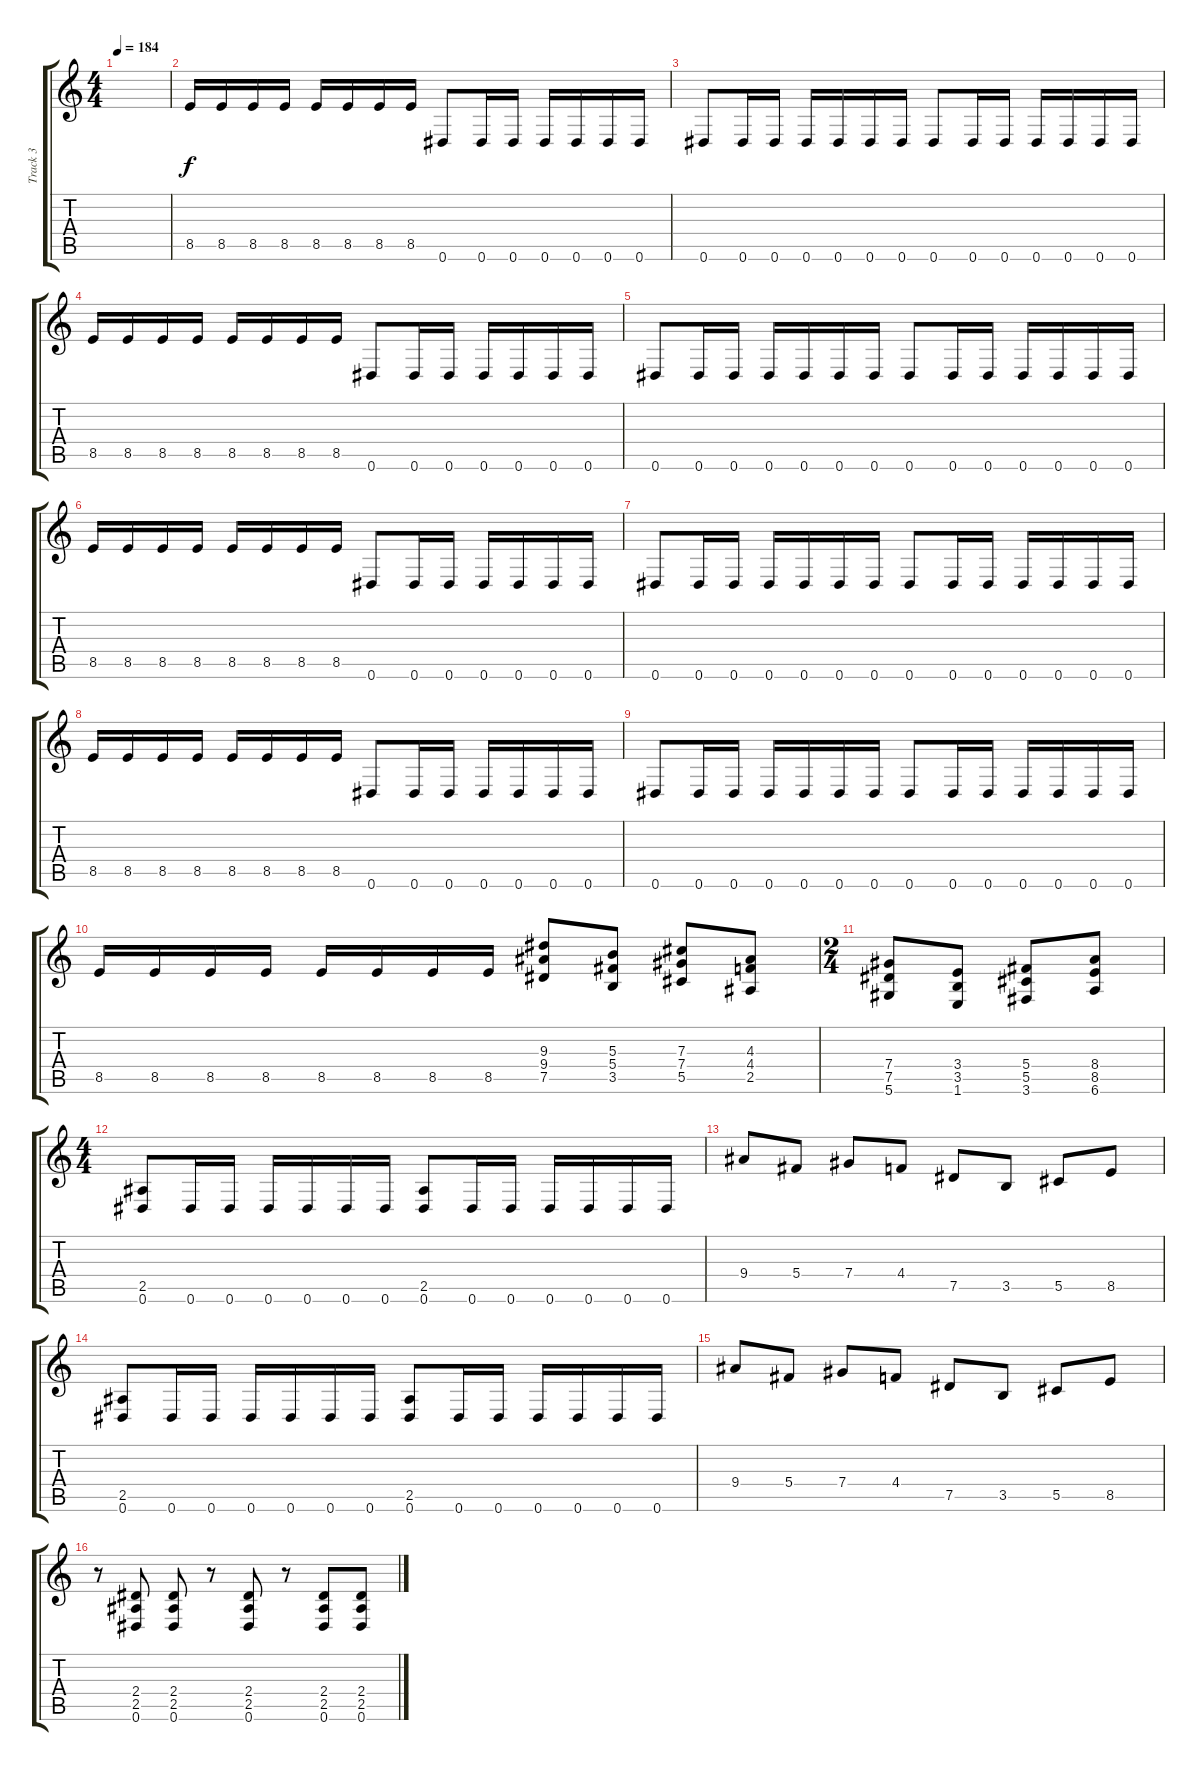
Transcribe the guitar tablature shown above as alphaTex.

\track ("Track 3" "Track 3") {instrument distortionguitar}
\staff {score tabs}
\tuning (Eb4 Bb3 Gb3 Db3 Ab2 Eb2) {hide}
\ts (4 4)
\tempo 184
\clef g2
\ks c
|
8.5.16 8.5.16 8.5.16 8.5.16 8.5.16 8.5.16 8.5.16 8.5.16 0.6.8 0.6.16 0.6.16 0.6.16 0.6.16 0.6.16 0.6.16 |
0.6.8 0.6.16 0.6.16 0.6.16 0.6.16 0.6.16 0.6.16 0.6.8 0.6.16 0.6.16 0.6.16 0.6.16 0.6.16 0.6.16 |
8.5.16 8.5.16 8.5.16 8.5.16 8.5.16 8.5.16 8.5.16 8.5.16 0.6.8 0.6.16 0.6.16 0.6.16 0.6.16 0.6.16 0.6.16 |
0.6.8 0.6.16 0.6.16 0.6.16 0.6.16 0.6.16 0.6.16 0.6.8 0.6.16 0.6.16 0.6.16 0.6.16 0.6.16 0.6.16 |
8.5.16 8.5.16 8.5.16 8.5.16 8.5.16 8.5.16 8.5.16 8.5.16 0.6.8 0.6.16 0.6.16 0.6.16 0.6.16 0.6.16 0.6.16 |
0.6.8 0.6.16 0.6.16 0.6.16 0.6.16 0.6.16 0.6.16 0.6.8 0.6.16 0.6.16 0.6.16 0.6.16 0.6.16 0.6.16 |
8.5.16 8.5.16 8.5.16 8.5.16 8.5.16 8.5.16 8.5.16 8.5.16 0.6.8 0.6.16 0.6.16 0.6.16 0.6.16 0.6.16 0.6.16 |
0.6.8 0.6.16 0.6.16 0.6.16 0.6.16 0.6.16 0.6.16 0.6.8 0.6.16 0.6.16 0.6.16 0.6.16 0.6.16 0.6.16 |
8.5.16 8.5.16 8.5.16 8.5.16 8.5.16 8.5.16 8.5.16 8.5.16 (9.3 9.4 7.5).8 (5.3 5.4 3.5).8 (7.3 7.4 5.5).8 (4.3 4.4 2.5).8 |
\ts (2 4)
(7.4 7.5 5.6).8 (3.4 3.5 1.6).8 (5.4 5.5 3.6).8 (8.4 8.5 6.6).8 |
\ts (4 4)
(2.5 0.6).8 0.6.16 0.6.16 0.6.16 0.6.16 0.6.16 0.6.16 (2.5 0.6).8 0.6.16 0.6.16 0.6.16 0.6.16 0.6.16 0.6.16 |
9.4.8 5.4.8 7.4.8 4.4.8 7.5.8 3.5.8 5.5.8 8.5.8 |
(2.5 0.6).8 0.6.16 0.6.16 0.6.16 0.6.16 0.6.16 0.6.16 (2.5 0.6).8 0.6.16 0.6.16 0.6.16 0.6.16 0.6.16 0.6.16 |
9.4.8 5.4.8 7.4.8 4.4.8 7.5.8 3.5.8 5.5.8 8.5.8 |
r.8 (2.4 2.5 0.6).8 (2.4 2.5 0.6).8 r.8 (2.4 2.5 0.6).8 r.8 (2.4 2.5 0.6).8 (2.4 2.5 0.6).8
